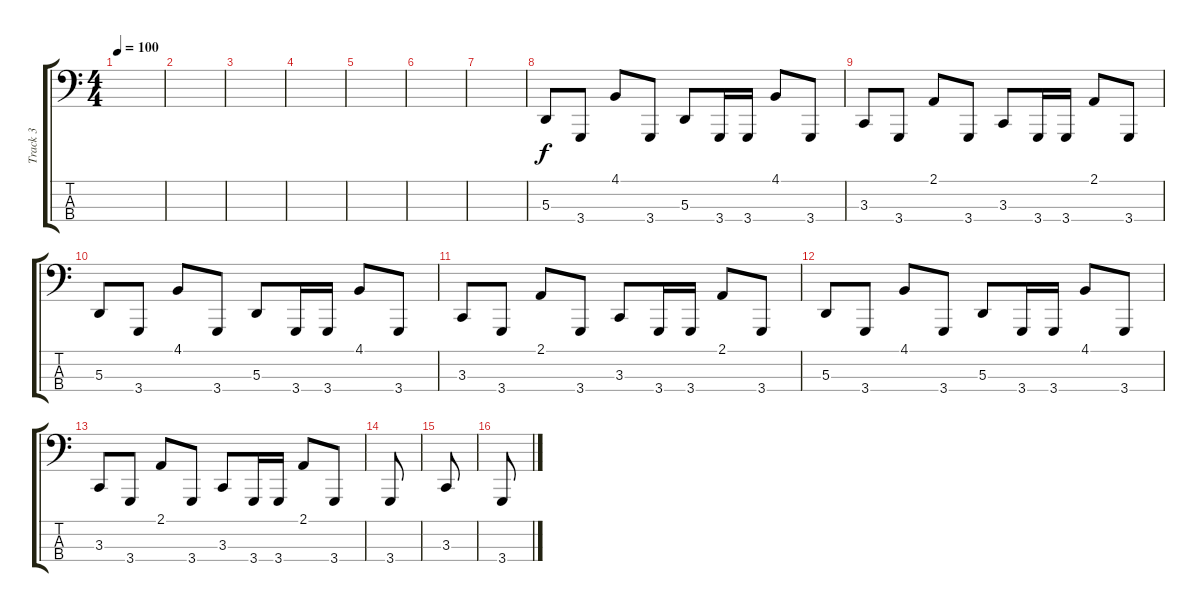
\track ("Track 3" "Track 3") {instrument timpani}
\staff {score tabs}
\tuning (G2 D2 A1 E1) {hide}
\ts (4 4)
\tempo 100
\clef f4
\ks c
|
|
|
|
|
|
|
5.3.8 3.4.8 4.1.8 3.4.8 5.3.8 3.4.16 3.4.16 4.1.8 3.4.8 |
3.3.8 3.4.8 2.1.8 3.4.8 3.3.8 3.4.16 3.4.16 2.1.8 3.4.8 |
5.3.8 3.4.8 4.1.8 3.4.8 5.3.8 3.4.16 3.4.16 4.1.8 3.4.8 |
3.3.8 3.4.8 2.1.8 3.4.8 3.3.8 3.4.16 3.4.16 2.1.8 3.4.8 |
5.3.8 3.4.8 4.1.8 3.4.8 5.3.8 3.4.16 3.4.16 4.1.8 3.4.8 |
3.3.8 3.4.8 2.1.8 3.4.8 3.3.8 3.4.16 3.4.16 2.1.8 3.4.8 |
3.4.8 |
3.3.8 |
3.4.8
